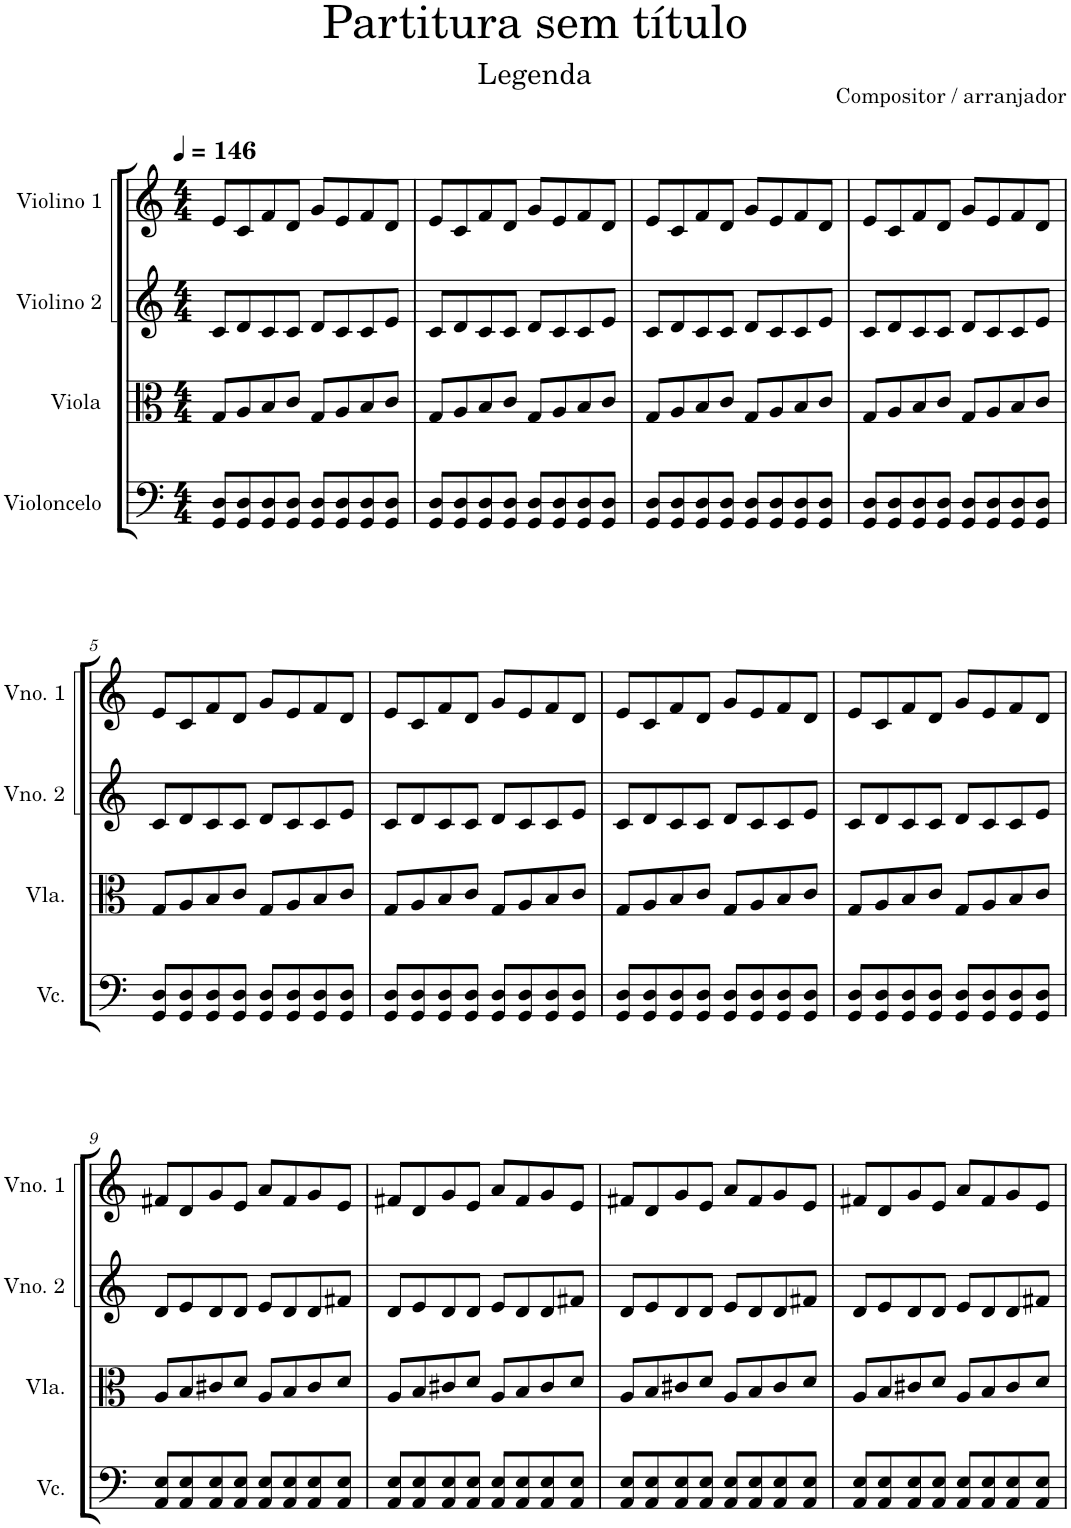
**kern	**kern	**kern	**kern
*part4	*part3	*part2	*part1
*staff4	*staff3	*staff2	*staff1
*I"Violoncelo	*I"Viola	*I"Violino 2	*I"Violino 1
*I'Vc.	*I'Vla.	*I'Vno. 2	*I'Vno. 1
*clefF4	*clefC3	*clefG2	*clefG2
*k[]	*k[]	*k[]	*k[]
*M4/4	*M4/4	*M4/4	*M4/4
*MM146	*MM146	*MM146	*MM146
=1	=1	=1	=1
8GG/ 8D/L	8G/L	8c/L	8e/L
8GG/ 8D/	8A/	8d/	8c/
8GG/ 8D/	8B/	8c/	8f/
8GG/ 8D/J	8c/J	8c/J	8d/J
8GG/ 8D/L	8G/L	8d/L	8g/L
8GG/ 8D/	8A/	8c/	8e/
8GG/ 8D/	8B/	8c/	8f/
8GG/ 8D/J	8c/J	8e/J	8d/J
=2	=2	=2	=2
8GG/ 8D/L	8G/L	8c/L	8e/L
8GG/ 8D/	8A/	8d/	8c/
8GG/ 8D/	8B/	8c/	8f/
8GG/ 8D/J	8c/J	8c/J	8d/J
8GG/ 8D/L	8G/L	8d/L	8g/L
8GG/ 8D/	8A/	8c/	8e/
8GG/ 8D/	8B/	8c/	8f/
8GG/ 8D/J	8c/J	8e/J	8d/J
=3	=3	=3	=3
8GG/ 8D/L	8G/L	8c/L	8e/L
8GG/ 8D/	8A/	8d/	8c/
8GG/ 8D/	8B/	8c/	8f/
8GG/ 8D/J	8c/J	8c/J	8d/J
8GG/ 8D/L	8G/L	8d/L	8g/L
8GG/ 8D/	8A/	8c/	8e/
8GG/ 8D/	8B/	8c/	8f/
8GG/ 8D/J	8c/J	8e/J	8d/J
=4	=4	=4	=4
8GG/ 8D/L	8G/L	8c/L	8e/L
8GG/ 8D/	8A/	8d/	8c/
8GG/ 8D/	8B/	8c/	8f/
8GG/ 8D/J	8c/J	8c/J	8d/J
8GG/ 8D/L	8G/L	8d/L	8g/L
8GG/ 8D/	8A/	8c/	8e/
8GG/ 8D/	8B/	8c/	8f/
8GG/ 8D/J	8c/J	8e/J	8d/J
!!LO:LB:g=z
=5	=5	=5	=5
8GG/ 8D/L	8G/L	8c/L	8e/L
8GG/ 8D/	8A/	8d/	8c/
8GG/ 8D/	8B/	8c/	8f/
8GG/ 8D/J	8c/J	8c/J	8d/J
8GG/ 8D/L	8G/L	8d/L	8g/L
8GG/ 8D/	8A/	8c/	8e/
8GG/ 8D/	8B/	8c/	8f/
8GG/ 8D/J	8c/J	8e/J	8d/J
=6	=6	=6	=6
8GG/ 8D/L	8G/L	8c/L	8e/L
8GG/ 8D/	8A/	8d/	8c/
8GG/ 8D/	8B/	8c/	8f/
8GG/ 8D/J	8c/J	8c/J	8d/J
8GG/ 8D/L	8G/L	8d/L	8g/L
8GG/ 8D/	8A/	8c/	8e/
8GG/ 8D/	8B/	8c/	8f/
8GG/ 8D/J	8c/J	8e/J	8d/J
=7	=7	=7	=7
8GG/ 8D/L	8G/L	8c/L	8e/L
8GG/ 8D/	8A/	8d/	8c/
8GG/ 8D/	8B/	8c/	8f/
8GG/ 8D/J	8c/J	8c/J	8d/J
8GG/ 8D/L	8G/L	8d/L	8g/L
8GG/ 8D/	8A/	8c/	8e/
8GG/ 8D/	8B/	8c/	8f/
8GG/ 8D/J	8c/J	8e/J	8d/J
=8	=8	=8	=8
8GG/ 8D/L	8G/L	8c/L	8e/L
8GG/ 8D/	8A/	8d/	8c/
8GG/ 8D/	8B/	8c/	8f/
8GG/ 8D/J	8c/J	8c/J	8d/J
8GG/ 8D/L	8G/L	8d/L	8g/L
8GG/ 8D/	8A/	8c/	8e/
8GG/ 8D/	8B/	8c/	8f/
8GG/ 8D/J	8c/J	8e/J	8d/J
!!LO:LB:g=z
=9	=9	=9	=9
8AA/ 8E/L	8A/L	8d/L	8f#X/L
8AA/ 8E/	8B/	8e/	8d/
8AA/ 8E/	8c#X/	8d/	8g/
8AA/ 8E/J	8d/J	8d/J	8e/J
8AA/ 8E/L	8A/L	8e/L	8a/L
8AA/ 8E/	8B/	8d/	8f#/
8AA/ 8E/	8c#/	8d/	8g/
8AA/ 8E/J	8d/J	8f#X/J	8e/J
=10	=10	=10	=10
8AA/ 8E/L	8A/L	8d/L	8f#X/L
8AA/ 8E/	8B/	8e/	8d/
8AA/ 8E/	8c#X/	8d/	8g/
8AA/ 8E/J	8d/J	8d/J	8e/J
8AA/ 8E/L	8A/L	8e/L	8a/L
8AA/ 8E/	8B/	8d/	8f#/
8AA/ 8E/	8c#/	8d/	8g/
8AA/ 8E/J	8d/J	8f#X/J	8e/J
=11	=11	=11	=11
8AA/ 8E/L	8A/L	8d/L	8f#X/L
8AA/ 8E/	8B/	8e/	8d/
8AA/ 8E/	8c#X/	8d/	8g/
8AA/ 8E/J	8d/J	8d/J	8e/J
8AA/ 8E/L	8A/L	8e/L	8a/L
8AA/ 8E/	8B/	8d/	8f#/
8AA/ 8E/	8c#/	8d/	8g/
8AA/ 8E/J	8d/J	8f#X/J	8e/J
=12	=12	=12	=12
8AA/ 8E/L	8A/L	8d/L	8f#X/L
8AA/ 8E/	8B/	8e/	8d/
8AA/ 8E/	8c#X/	8d/	8g/
8AA/ 8E/J	8d/J	8d/J	8e/J
8AA/ 8E/L	8A/L	8e/L	8a/L
8AA/ 8E/	8B/	8d/	8f#/
8AA/ 8E/	8c#/	8d/	8g/
8AA/ 8E/J	8d/J	8f#X/J	8e/J
=	=	=	=
*-	*-	*-	*-
